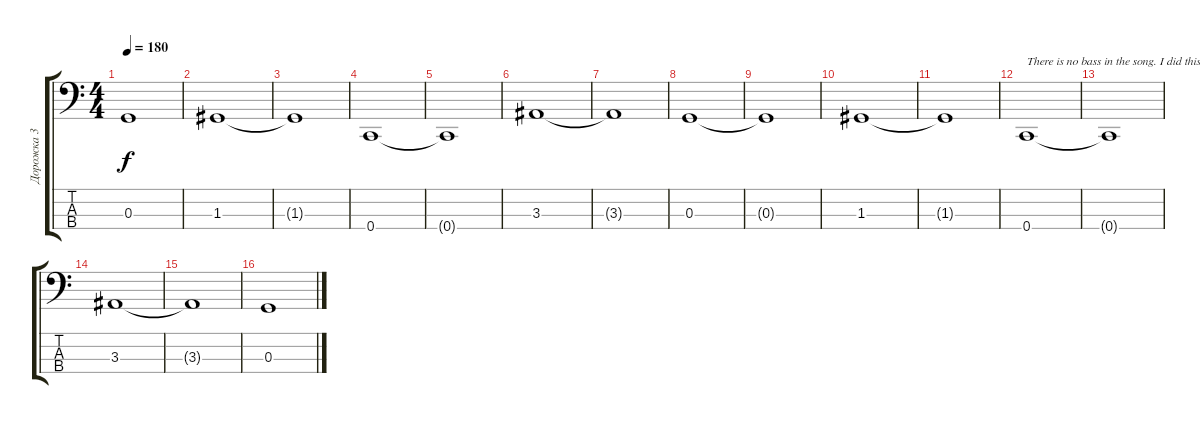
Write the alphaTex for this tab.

\track ("Дорожка 3" "Дорожка 3") {instrument electricbasspick}
\staff {score tabs}
\tuning (F2 C2 G1 C1) {hide}
\ts (4 4)
\tempo 180
\clef f4
\ks c
0.3{t}.1{dy f} |
1.3.1 |
1.3{t}.1 |
0.4.1 |
0.4{t}.1 |
3.3.1 |
3.3{t}.1 |
0.3.1 |
0.3{t}.1 |
1.3.1 |
1.3{t}.1 |
0.4.1{txt "There is no bass in the song. I did this for fun."} |
0.4{t}.1 |
3.3.1 |
3.3{t}.1 |
0.3.1
